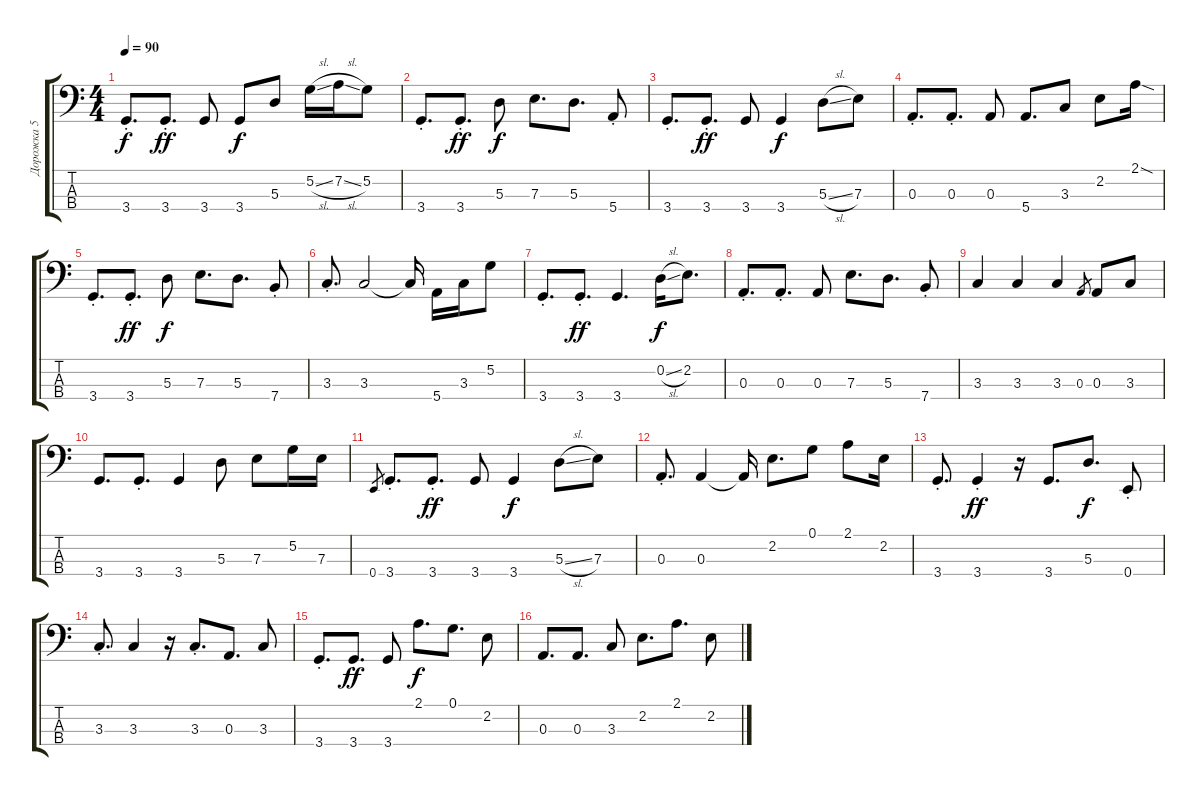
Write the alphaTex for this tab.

\track ("Дорожка 5" "Дорожка 5") {instrument electricbassfinger}
\staff {score tabs}
\tuning (G2 D2 A1 E1) {hide}
\ts (4 4)
\tempo 90
\clef f4
\ks c
3.4{st}.8{d dy f} 3.4{st}.8{d dy ff} 3.4.8 3.4.8{dy f} 5.3.8 5.2{sl}.16 7.2{sl}.16 5.2.8 |
3.4{st}.8{d} 3.4{st}.8{d dy ff} 5.3.8{dy f} 7.3.8{d} 5.3.8{d} 5.4{st}.8 |
3.4{st}.8{d} 3.4{st}.8{d dy ff} 3.4.8 3.4.4{dy f} 5.3{sl}.8 7.3.8 |
0.3{st}.8{d} 0.3{st}.8{d} 0.3.8 5.4.8{d} 3.3.8 2.2.8 2.1{sod}.16 |
3.4{st}.8{d} 3.4{st}.8{d dy ff} 5.3.8{dy f} 7.3.8{d} 5.3.8{d} 7.4{st}.8 |
3.3{st}.8{d} 3.3.2 3.3{t}.16 5.4.16 3.3.16 5.2.8 |
3.4{st}.8{d} 3.4{st}.8{d dy ff} 3.4.4{d} 0.2{sl}.16{dy f} 2.2.8{d} |
0.3{st}.8{d} 0.3{st}.8{d} 0.3.8 7.3.8{d} 5.3.8{d} 7.4{st}.8 |
3.3.4 3.3.4 3.3.4 0.3.8{gr} 0.3.8 3.3.8 |
3.4.8{d} 3.4{st}.8{d} 3.4.4 5.3.8 7.3.8 5.2.16 7.3.16 |
0.4.8{gr} 3.4{st}.8{d} 3.4{st}.8{d dy ff} 3.4.8 3.4.4{dy f} 5.3{sl}.8 7.3.8 |
0.3{st}.8{d} 0.3.4 0.3{t}.16 2.2.8{d} 0.1.8 2.1.8 2.2.16 |
3.4{st}.8{d} 3.4{st}.4{dy ff} r.16 3.4.8{d} 5.3.8{d dy f} 0.4{st}.8 |
3.3{st}.8{d} 3.3.4 r.16 3.3{st}.8{d} 0.3.8{d} 3.3.8 |
3.4{st}.8{d} 3.4{st}.8{d dy ff} 3.4.8 2.1.8{d dy f} 0.1.8{d} 2.2.8 |
0.3.8{d} 0.3.8{d} 3.3.8 2.2.8{d} 2.1.8{d} 2.2.8
